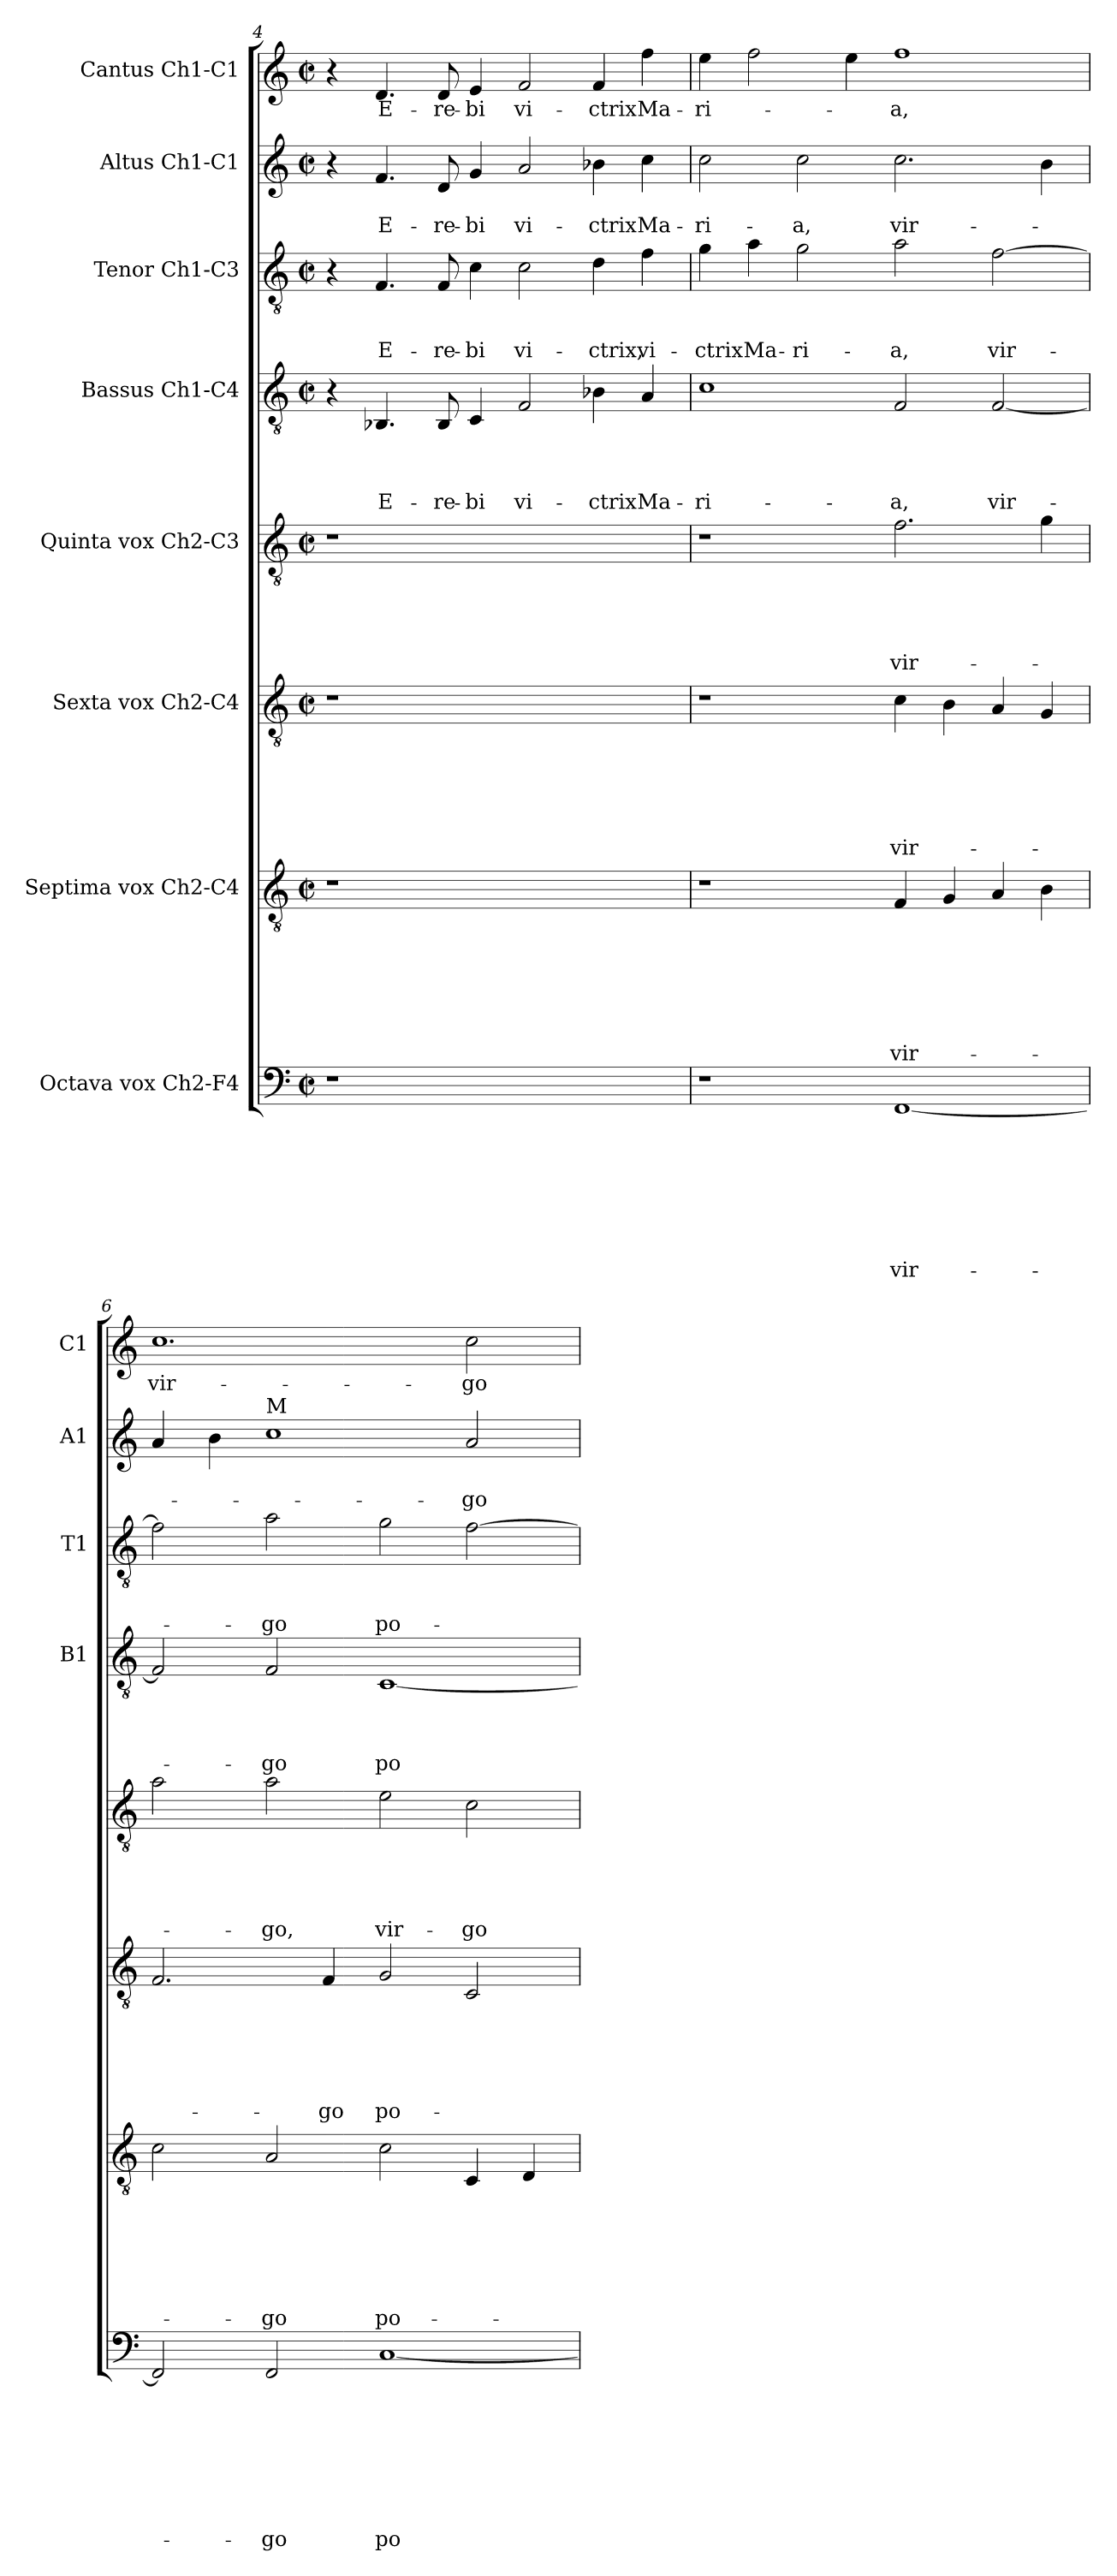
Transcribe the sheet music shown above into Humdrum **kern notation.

**kern	**text	**text	**text	**text	**text	**text	**text	**text	**kern	**text	**text	**text	**text	**text	**text	**text	**kern	**text	**text	**text	**text	**text	**text	**kern	**text	**text	**text	**text	**text	**kern	**text	**text	**text	**text	**kern	**text	**text	**text	**kern	**text	**text	**kern	**text
*part8	*part8	*part8	*part8	*part8	*part8	*part8	*part8	*part8	*part7	*part7	*part7	*part7	*part7	*part7	*part7	*part7	*part6	*part6	*part6	*part6	*part6	*part6	*part6	*part5	*part5	*part5	*part5	*part5	*part5	*part4	*part4	*part4	*part4	*part4	*part3	*part3	*part3	*part3	*part2	*part2	*part2	*part1	*part1
*staff8	*staff8	*staff8	*staff8	*staff8	*staff8	*staff8	*staff8	*staff8	*staff7	*staff7	*staff7	*staff7	*staff7	*staff7	*staff7	*staff7	*staff6	*staff6	*staff6	*staff6	*staff6	*staff6	*staff6	*staff5	*staff5	*staff5	*staff5	*staff5	*staff5	*staff4	*staff4	*staff4	*staff4	*staff4	*staff3	*staff3	*staff3	*staff3	*staff2	*staff2	*staff2	*staff1	*staff1
*I"Octava vox Ch2-F4	*	*	*	*	*	*	*	*	*I"Septima vox Ch2-C4	*	*	*	*	*	*	*	*I"Sexta vox Ch2-C4	*	*	*	*	*	*	*I"Quinta vox Ch2-C3	*	*	*	*	*	*I"Bassus Ch1-C4	*	*	*	*	*I"Tenor Ch1-C3	*	*	*	*I"Altus Ch1-C1	*	*	*I"Cantus Ch1-C1	*
*	*	*	*	*	*	*	*	*	*	*	*	*	*	*	*	*	*	*	*	*	*	*	*	*	*	*	*	*	*	*I'B1	*	*	*	*	*I'T1	*	*	*	*I'A1	*	*	*I'C1	*
*clefF4	*	*	*	*	*	*	*	*	*clefGv2	*	*	*	*	*	*	*	*clefGv2	*	*	*	*	*	*	*clefGv2	*	*	*	*	*	*clefGv2	*	*	*	*	*clefGv2	*	*	*	*clefG2	*	*	*clefG2	*
*k[]	*	*	*	*	*	*	*	*	*k[]	*	*	*	*	*	*	*	*k[]	*	*	*	*	*	*	*k[]	*	*	*	*	*	*k[]	*	*	*	*	*k[]	*	*	*	*k[]	*	*	*k[]	*
*C:	*	*	*	*	*	*	*	*	*C:	*	*	*	*	*	*	*	*C:	*	*	*	*	*	*	*C:	*	*	*	*	*	*C:	*	*	*	*	*C:	*	*	*	*C:	*	*	*C:	*
*M2/2	*	*	*	*	*	*	*	*	*M2/2	*	*	*	*	*	*	*	*M2/2	*	*	*	*	*	*	*M2/2	*	*	*	*	*	*M2/2	*	*	*	*	*M2/2	*	*	*	*M2/2	*	*	*M2/2	*
*met(c|)	*	*	*	*	*	*	*	*	*met(c|)	*	*	*	*	*	*	*	*met(c|)	*	*	*	*	*	*	*met(c|)	*	*	*	*	*	*met(c|)	*	*	*	*	*met(c|)	*	*	*	*met(c|)	*	*	*met(c|)	*
=4	=4	=4	=4	=4	=4	=4	=4	=4	=4	=4	=4	=4	=4	=4	=4	=4	=4	=4	=4	=4	=4	=4	=4	=4	=4	=4	=4	=4	=4	=4	=4	=4	=4	=4	=4	=4	=4	=4	=4	=4	=4	=4	=4
1r	.	.	.	.	.	.	.	.	1r	.	.	.	.	.	.	.	1r	.	.	.	.	.	.	1r	.	.	.	.	.	4r	.	.	.	.	4r	.	.	.	4r	.	.	4r	.
!	!	!	!	!	!	!	!	!	!	!	!	!	!	!	!	!	!	!	!	!	!	!	!	!	!	!	!	!	!	!	!	!	!	!LO:LY:b	!	!	!	!LO:LY:b	!	!	!LO:LY:b	!	!LO:LY:b
.	.	.	.	.	.	.	.	.	.	.	.	.	.	.	.	.	.	.	.	.	.	.	.	.	.	.	.	.	.	4.BB-X/	.	.	.	E-	4.F/	.	.	E-	4.f/	.	E-	4.d/	E-
!	!	!	!	!	!	!	!	!	!	!	!	!	!	!	!	!	!	!	!	!	!	!	!	!	!	!	!	!	!	!	!	!	!	!LO:LY:b	!	!	!	!LO:LY:b	!	!	!LO:LY:b	!	!LO:LY:b
.	.	.	.	.	.	.	.	.	.	.	.	.	.	.	.	.	.	.	.	.	.	.	.	.	.	.	.	.	.	8BB-/	.	.	.	-re-	8F/	.	.	-re-	8d/	.	-re-	8d/	-re-
!	!	!	!	!	!	!	!	!	!	!	!	!	!	!	!	!	!	!	!	!	!	!	!	!	!	!	!	!	!	!	!	!	!	!LO:LY:b	!	!	!	!LO:LY:b	!	!	!LO:LY:b	!	!LO:LY:b
.	.	.	.	.	.	.	.	.	.	.	.	.	.	.	.	.	.	.	.	.	.	.	.	.	.	.	.	.	.	4C/	.	.	.	-bi	4c\	.	.	-bi	4g/	.	-bi	4e/	-bi
!	!	!	!	!	!	!	!	!	!	!	!	!	!	!	!	!	!	!	!	!	!	!	!	!	!	!	!	!	!	!	!	!	!	!LO:LY:b	!	!	!	!LO:LY:b	!	!	!LO:LY:b	!	!LO:LY:b
1ryy	.	.	.	.	.	.	.	.	1ryy	.	.	.	.	.	.	.	1ryy	.	.	.	.	.	.	1ryy	.	.	.	.	.	2F/	.	.	.	vi-	2c\	.	.	vi-	2a/	.	vi-	2f/	vi-
!	!	!	!	!	!	!	!	!	!	!	!	!	!	!	!	!	!	!	!	!	!	!	!	!	!	!	!	!	!	!	!	!	!	!LO:LY:b	!	!	!	!LO:LY:b	!	!	!LO:LY:b	!	!LO:LY:b
.	.	.	.	.	.	.	.	.	.	.	.	.	.	.	.	.	.	.	.	.	.	.	.	.	.	.	.	.	.	4B-X\	.	.	.	-ctrix	4d\	.	.	-ctrix,	4b-X\	.	-ctrix	4f/	-ctrix
!	!	!	!	!	!	!	!	!	!	!	!	!	!	!	!	!	!	!	!	!	!	!	!	!	!	!	!	!	!	!	!	!	!	!LO:LY:b	!	!	!	!LO:LY:b	!	!	!LO:LY:b	!	!LO:LY:b
.	.	.	.	.	.	.	.	.	.	.	.	.	.	.	.	.	.	.	.	.	.	.	.	.	.	.	.	.	.	4A/	.	.	.	Ma-	4f\	.	.	vi-	4cc\	.	Ma-	4ff\	Ma-
!!LO:LB:g=z
=5	=5	=5	=5	=5	=5	=5	=5	=5	=5	=5	=5	=5	=5	=5	=5	=5	=5	=5	=5	=5	=5	=5	=5	=5	=5	=5	=5	=5	=5	=5	=5	=5	=5	=5	=5	=5	=5	=5	=5	=5	=5	=5	=5
!	!	!	!	!	!	!	!	!	!	!	!	!	!	!	!	!	!	!	!	!	!	!	!	!	!	!	!	!	!	!	!	!	!	!LO:LY:b	!	!	!	!LO:LY:b	!	!	!LO:LY:b	!	!LO:LY:b
1r	.	.	.	.	.	.	.	.	1r	.	.	.	.	.	.	.	1r	.	.	.	.	.	.	1r	.	.	.	.	.	1c	.	.	.	-ri-	4g\	.	.	-ctrix	2cc\	.	-ri-	4ee\	-ri-
!	!	!	!	!	!	!	!	!	!	!	!	!	!	!	!	!	!	!	!	!	!	!	!	!	!	!	!	!	!	!	!	!	!	!	!	!	!	!LO:LY:b	!	!	!	!	!
.	.	.	.	.	.	.	.	.	.	.	.	.	.	.	.	.	.	.	.	.	.	.	.	.	.	.	.	.	.	.	.	.	.	.	4a\	.	.	Ma-	.	.	.	2ff\	.
!	!	!	!	!	!	!	!	!	!	!	!	!	!	!	!	!	!	!	!	!	!	!	!	!	!	!	!	!	!	!	!	!	!	!	!	!	!	!LO:LY:b	!	!	!LO:LY:b	!	!
.	.	.	.	.	.	.	.	.	.	.	.	.	.	.	.	.	.	.	.	.	.	.	.	.	.	.	.	.	.	.	.	.	.	.	2g\	.	.	-ri-	2cc\	.	-a,	.	.
.	.	.	.	.	.	.	.	.	.	.	.	.	.	.	.	.	.	.	.	.	.	.	.	.	.	.	.	.	.	.	.	.	.	.	.	.	.	.	.	.	.	4ee\	.
!	!	!	!	!	!	!	!	!LO:LY:b	!	!	!	!	!	!	!	!LO:LY:b	!	!	!	!	!	!	!LO:LY:b	!	!	!	!	!	!LO:LY:b	!	!	!	!	!LO:LY:b	!	!	!	!LO:LY:b	!	!	!LO:LY:b	!	!LO:LY:b
[1FF	.	.	.	.	.	.	.	vir-	4F/	.	.	.	.	.	.	vir-	4c\	.	.	.	.	.	vir-	2.f\	.	.	.	.	vir-	2F/	.	.	.	-a,	2a\	.	.	-a,	2.cc\	.	vir-	1ff	-a,
.	.	.	.	.	.	.	.	.	4G/	.	.	.	.	.	.	.	4B\	.	.	.	.	.	.	.	.	.	.	.	.	.	.	.	.	.	.	.	.	.	.	.	.	.	.
!	!	!	!	!	!	!	!	!	!	!	!	!	!	!	!	!	!	!	!	!	!	!	!	!	!	!	!	!	!	!	!	!	!	!LO:LY:b	!	!	!	!LO:LY:b	!	!	!	!	!
.	.	.	.	.	.	.	.	.	4A/	.	.	.	.	.	.	.	4A/	.	.	.	.	.	.	.	.	.	.	.	.	[2F/	.	.	.	vir-	[2f\	.	.	vir-	.	.	.	.	.
.	.	.	.	.	.	.	.	.	4B\	.	.	.	.	.	.	.	4G/	.	.	.	.	.	.	4g\	.	.	.	.	.	.	.	.	.	.	.	.	.	.	4b\	.	.	.	.
=6	=6	=6	=6	=6	=6	=6	=6	=6	=6	=6	=6	=6	=6	=6	=6	=6	=6	=6	=6	=6	=6	=6	=6	=6	=6	=6	=6	=6	=6	=6	=6	=6	=6	=6	=6	=6	=6	=6	=6	=6	=6	=6	=6
!	!	!	!	!	!	!	!	!	!	!	!	!	!	!	!	!	!	!	!	!	!	!	!	!	!	!	!	!	!	!	!	!	!	!	!	!	!	!	!	!	!	!	!LO:LY:b
2FF/]	.	.	.	.	.	.	.	.	2c\	.	.	.	.	.	.	.	2.F/	.	.	.	.	.	.	2a\	.	.	.	.	.	2F/]	.	.	.	.	2f\]	.	.	.	4a/	.	.	1.cc	vir-
.	.	.	.	.	.	.	.	.	.	.	.	.	.	.	.	.	.	.	.	.	.	.	.	.	.	.	.	.	.	.	.	.	.	.	.	.	.	.	4b\	.	.	.	.
!	!	!	!	!	!	!	!	!	!	!	!	!	!	!	!	!	!	!	!	!	!	!	!	!	!	!	!	!	!	!	!	!	!	!	!	!	!	!	!LO:TX:a:t=M	!	!	!	!
!	!	!	!	!	!	!	!	!LO:LY:b	!	!	!	!	!	!	!	!LO:LY:b	!	!	!	!	!	!	!	!	!	!	!	!	!LO:LY:b	!	!	!	!	!LO:LY:b	!	!	!	!LO:LY:b	!	!	!	!	!
2FF/	.	.	.	.	.	.	.	-go	2A/	.	.	.	.	.	.	-go	.	.	.	.	.	.	.	2a\	.	.	.	.	-go,	2F/	.	.	.	-go	2a\	.	.	-go	1cc	.	.	.	.
!	!	!	!	!	!	!	!	!	!	!	!	!	!	!	!	!	!	!	!	!	!	!	!LO:LY:b	!	!	!	!	!	!	!	!	!	!	!	!	!	!	!	!	!	!	!	!
.	.	.	.	.	.	.	.	.	.	.	.	.	.	.	.	.	4F/	.	.	.	.	.	-go	.	.	.	.	.	.	.	.	.	.	.	.	.	.	.	.	.	.	.	.
!	!	!	!	!	!	!	!	!LO:LY:b	!	!	!	!	!	!	!	!LO:LY:b	!	!	!	!	!	!	!LO:LY:b	!	!	!	!	!	!LO:LY:b	!	!	!	!	!LO:LY:b	!	!	!	!LO:LY:b	!	!	!	!	!
[1C	.	.	.	.	.	.	.	po-	2c\	.	.	.	.	.	.	po-	2G/	.	.	.	.	.	po-	2e\	.	.	.	.	vir-	[1C	.	.	.	po-	2g\	.	.	po-	.	.	.	.	.
!	!	!	!	!	!	!	!	!	!	!	!	!	!	!	!	!	!	!	!	!	!	!	!	!	!	!	!	!	!LO:LY:b	!	!	!	!	!	!	!	!	!	!	!	!LO:LY:b	!	!LO:LY:b
.	.	.	.	.	.	.	.	.	4C/	.	.	.	.	.	.	.	2C/	.	.	.	.	.	.	2c\	.	.	.	.	-go	.	.	.	.	.	[2f\	.	.	.	2a/	.	-go	2cc\	-go
.	.	.	.	.	.	.	.	.	4D/	.	.	.	.	.	.	.	.	.	.	.	.	.	.	.	.	.	.	.	.	.	.	.	.	.	.	.	.	.	.	.	.	.	.
=	=	=	=	=	=	=	=	=	=	=	=	=	=	=	=	=	=	=	=	=	=	=	=	=	=	=	=	=	=	=	=	=	=	=	=	=	=	=	=	=	=	=	=
*-	*-	*-	*-	*-	*-	*-	*-	*-	*-	*-	*-	*-	*-	*-	*-	*-	*-	*-	*-	*-	*-	*-	*-	*-	*-	*-	*-	*-	*-	*-	*-	*-	*-	*-	*-	*-	*-	*-	*-	*-	*-	*-	*-
